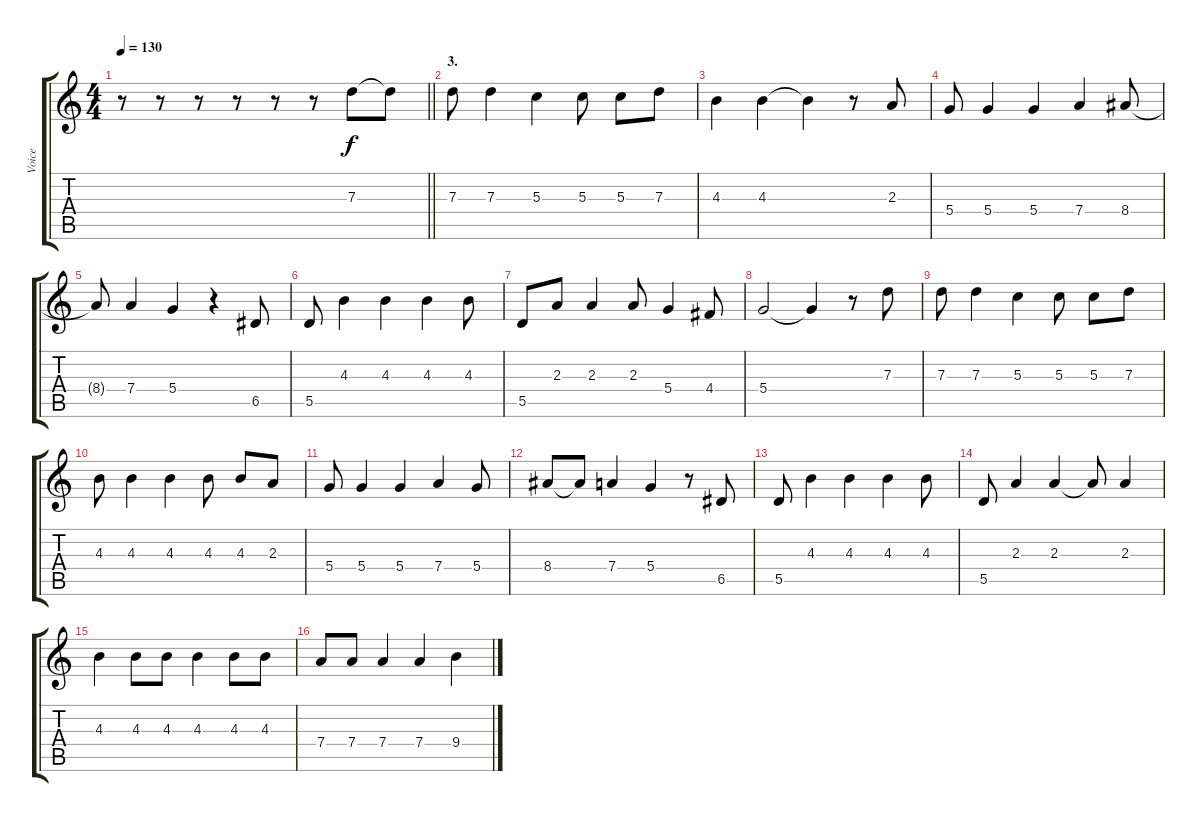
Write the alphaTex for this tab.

\track ("Voice" "Voice") {instrument electricguitarjazz}
\staff {score tabs}
\tuning (E4 B3 G3 D3 A2 E2) {hide}
\ts (4 4)
\tempo 130
\clef g2
\barLineRight lightlight
\ks c
r.8{dy f} r.8 r.8 r.8 r.8 r.8 7.3.8 7.3{t}.8 |
\section ("" "3.")
7.3.8 7.3.4 5.3.4 5.3.8 5.3.8 7.3.8 |
4.3.4 4.3.4 4.3{t}.4 r.8 2.3.8 |
5.4.8 5.4.4 5.4.4 7.4.4 8.4.8 |
8.4{t}.8 7.4.4 5.4.4 r.4 6.5.8 |
5.5.8 4.3.4 4.3.4 4.3.4 4.3.8 |
5.5.8 2.3.8 2.3.4 2.3.8 5.4.4 4.4.8 |
5.4.2 5.4{t}.4 r.8 7.3.8 |
7.3.8 7.3.4 5.3.4 5.3.8 5.3.8 7.3.8 |
4.3.8 4.3.4 4.3.4 4.3.8 4.3.8 2.3.8 |
5.4.8 5.4.4 5.4.4 7.4.4 5.4.8 |
8.4.8 8.4{t}.8 7.4.4 5.4.4 r.8 6.5.8 |
5.5.8 4.3.4 4.3.4 4.3.4 4.3.8 |
5.5.8 2.3.4 2.3.4 2.3{t}.8 2.3.4 |
4.3.4 4.3.8 4.3.8 4.3.4 4.3.8 4.3.8 |
7.4.8 7.4.8 7.4.4 7.4.4 9.4.4
